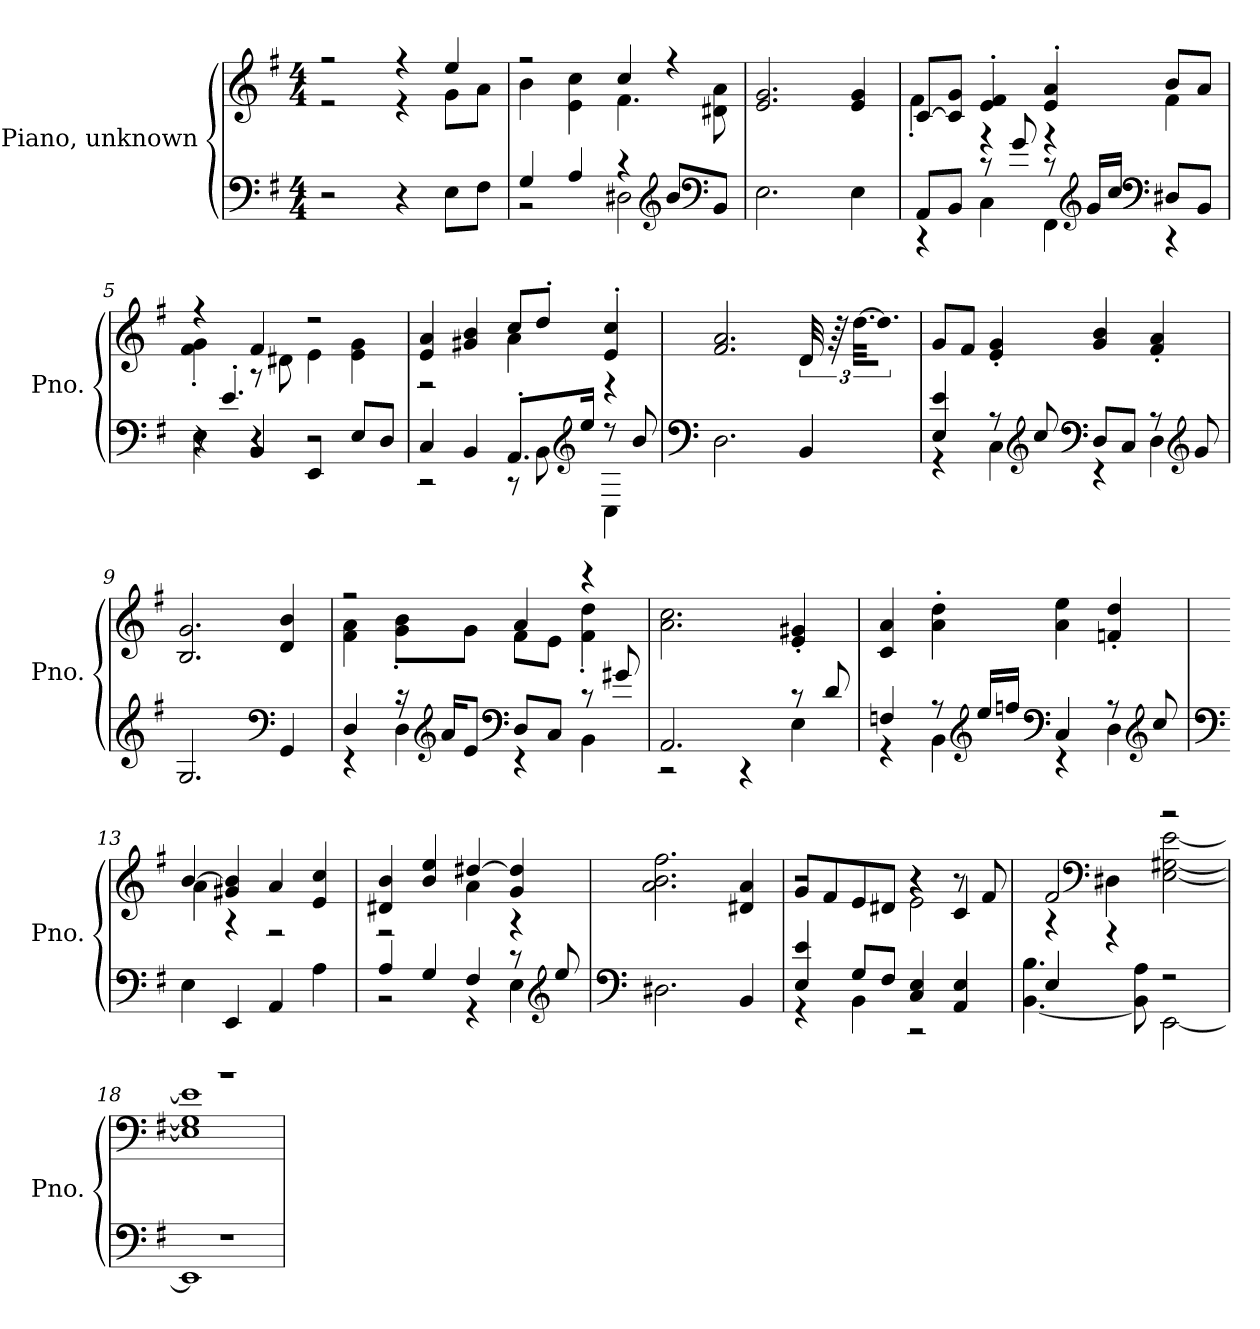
**kern	**kern
*part1	*part1
*staff2	*staff1
*I"Piano, unknown	*
*I'Pno.	*
*clefF4	*clefG2
*k[f#]	*k[f#]
*M4/4	*M4/4
*MM120	*MM120
=1	=1
*	*^
2r	2r	2r
4r	4r	4r
8E\L	4ee/	8g\L
8F#\J	.	8a\J
=2	=2	=2
*^	*	*
4G/	2r	2r	4b\
4A/	.	.	4e\ 4cc\
4r	2D#X\	4cc/	4.f#\
*clefG2	*	*	*
8b/L	.	4r	.
*clefF4	*	*	*
8BB/J	.	.	8d#X\ 8a\
*v	*v	*	*
*	*v	*v
=3	=3
2.E\	2.e/ 2.g/
4E\	4e/ 4g/
=4	=4
*^	*^
8AA/L	4r	[8c/L	4f#'\
8BB/J	.	8c/] 8g/J	.
8r	4C\	4e/' 4f#/'	4r
8g/	.	.	.
8r	4FF#\	4e/' 4a/'	4r
*clefG2	*	*	*
16g/LL	.	.	.
16cc/JJ	.	.	.
*clefF4	*	*	*
8D#X/L	4r	8b/L	4f#\
8BB/J	.	8a/J	.
=5	=5	=5	=5
*	*^	*	*
8r	4E\	4r	4r	4f#\' 4g\'
4.e'/	.	.	.	.
.	4r	4BB/	4f#/	8r
.	.	.	.	8d#X\
2r	2r	4EE/	2r	4e\
.	.	8E/L	.	4e\ 4g\
.	.	8D/J	.	.
*	*v	*v	*	*
!!LO:LB:g=z	!!
=6	=6	=6	=6
4C/	2r	4e/ 4a/	2r
4BB/	.	4g#X/ 4b/	.
8.AA'/L	8r	8cc/L	4a\
.	8BB\	8dd'/J	.
*clefG2	*	*	*
16ee/Jk	.	.	.
8r	4C\	4e/' 4cc/'	4r
8b/	.	.	.
*v	*v	*	*
*	*v	*v
=7	=7
*clefF4	*
2.D\	2.f#/ 2.a/
4BB/	48d/
.	96r
.	[48.dd\KKL
.	8.dd\J]
=8	=8
*^	*
4E/ 4e/	4r	8g/L
.	.	8f#/J
8r	4C\	4e/' 4g/'
*clefG2	*	*
8cc/	.	.
*clefF4	*	*
8D/L	4r	4g/ 4b/
8C/J	.	.
8r	4D\	4f#/' 4a/'
*clefG2	*	*
8g/	.	.
*v	*v	*
=9	=9
2.G/	2.B/ 2.g/
*clefF4	*
4GG/	4d/ 4b/
!!LO:LB:g=z
=10	=10
*^	*^
4D/	4r	2r	4f#\ 4a\
16r	4D\	.	8g\' 8b\'L
*clefG2	*	*	*
16a/KL	.	.	.
8e/J	.	.	8g\J
*clefF4	*	*	*
8D/L	4r	4a/	8f#\L
8C/J	.	.	8e\J
8r	4BB\	4r	4f#\' 4dd\'
8g#X/	.	.	.
*	*	*v	*v
=11	=11	=11
2.AA/	2r	2.a\ 2.cc\
.	4r	.
8r	4E\	4e/' 4g#X/'
8d/	.	.
=12	=12	=12
4Fn/	4r	4c/ 4a/
8r	4BB\	4a\' 4dd\'
*clefG2	*	*
16ee/LL	.	.
16ffn/JJ	.	.
*clefF4	*	*
4C/	4r	4a\ 4ee\
8r	4D\	4fn/' 4dd/'
*clefG2	*	*
8cc/	.	.
*v	*v	*
=13	=13
*clefF4	*
*	*^
4E\	[4b/	4a\
4EE/	4g#X/ 4b/]	4r
4AA/	4a/	2r
4A\	4e/ 4cc/	.
!!LO:LB:g=z	!!
=14	=14	=14
*^	*	*
4A/	2r	4d#X/ 4b/	2r
4G/	.	4b/ 4ee/	.
4F#/	4r	[4dd#X/	4a\
8r	4E\	4g/ 4dd#/]	4r
*clefG2	*	*	*
8ee/	.	.	.
*v	*v	*	*
*	*v	*v
=15	=15
*clefF4	*
2.D#X\	2.a\ 2.b\ 2.ff#\
4BB/	4d#X/ 4a/
=16	=16
*^	*^
*	*	*	*^
4E/ 4e/	4r	8g/L	2r	2r
.	.	8f#/	.	.
8G/L	4BB\	8e/	.	.
8F#/J	.	8d#X/J	.	.
4C/ 4E/	2r	4r	2e\	4r
4AA/ 4E/	.	8r	.	4c/
.	.	8f#/	.	.
*	*	*	*v	*v
=17	=17	=17	=17
4E/	[4.BB\ 4.B\	2f#/	4r
*	*	*clefF4	*
4r	.	.	4D#X\
.	8BB\] 8A\	.	.
2r	[2EE\	2r	[2E\ [2G#X\ [2e\
=18	=18	=18	=18
1r	1EE]	1r	1E] 1G#] 1e]
*v	*v	*	*
*	*v	*v
=	=
*-	*-
